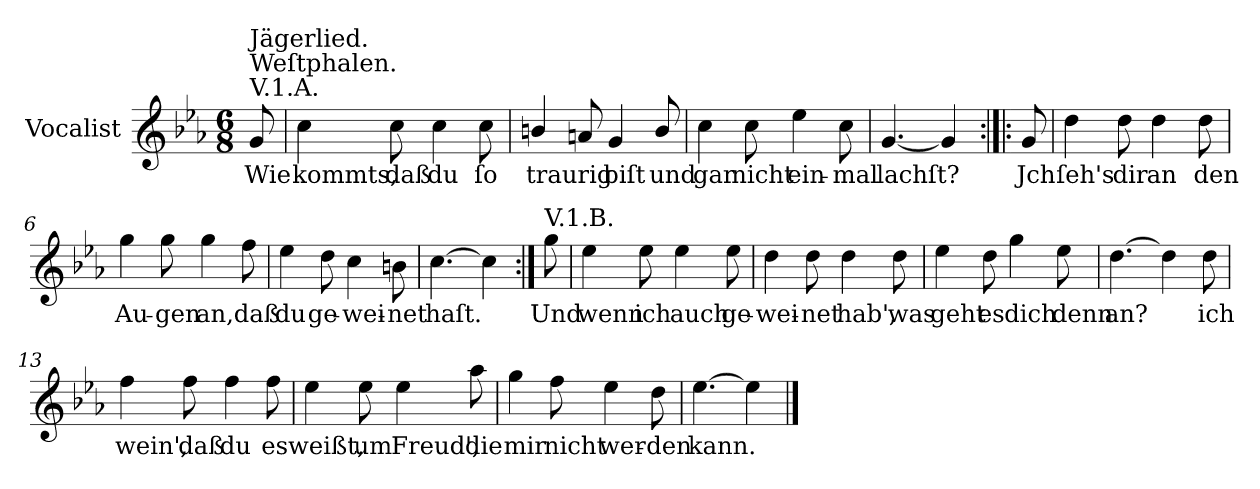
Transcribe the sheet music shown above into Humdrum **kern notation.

**kern	**text
*part1	*part1
*staff1	*staff1
*I"Vocalist	*
*k[b-e-a-]	*
*c:	*
*M6/8	*
=	=
!LO:TX:a:t=V.1.A.	!
!LO:TX:a:t=Weſtphalen.	!
!LO:TX:a:t=Jägerlied.	!
8g	Wie
=1	=1
4cc	kommts,
8cc	daß
4cc	du
8cc	ſo
=2	=2
4bn/	traurig
8an	.
4g	biſt
8b/	und
=3	=3
4cc	gar
8cc	nicht
4ee-	ein-
8cc	-mal
=4	=4
[4.g	lachſt?
4g]	.
=:|!|:	=:|!|:
8g	Jch
=5	=5
4dd	ſeh's
8dd	dir
4dd	an
8dd	den
=6	=6
4gg	Au-
8gg	-gen
4gg	an,
8ff	daß
=7	=7
4ee-	du
8dd	ge-
4cc	-wei-
8bn	-net
=8	=8
[4.cc	haſt.
4cc]	.
=:|!	=:|!
!LO:TX:a:t=V.1.B.	!
8gg	Und
=9	=9
4ee-	wenn
8ee-	ich
4ee-	auch
8ee-	ge-
=10	=10
4dd	-wei-
8dd	-net
4dd	hab',
8dd	was
=11	=11
4ee-	geht
8dd	es
4gg	dich
8ee-	denn
=12	=12
[4.dd	an?
4dd]	.
8dd	ich
=13	=13
4ff	wein',
8ff	daß
4ff	du
8ff	es
=14	=14
4ee-	weißt,
8ee-	um
4ee-	Freud',
8aa-	die
=15	=15
4gg	mir
8ff	nicht
4ee-	wer-
8dd	-den
=16	=16
[4.ee-	kann.
4ee-]	.
==	==
*-	*-
